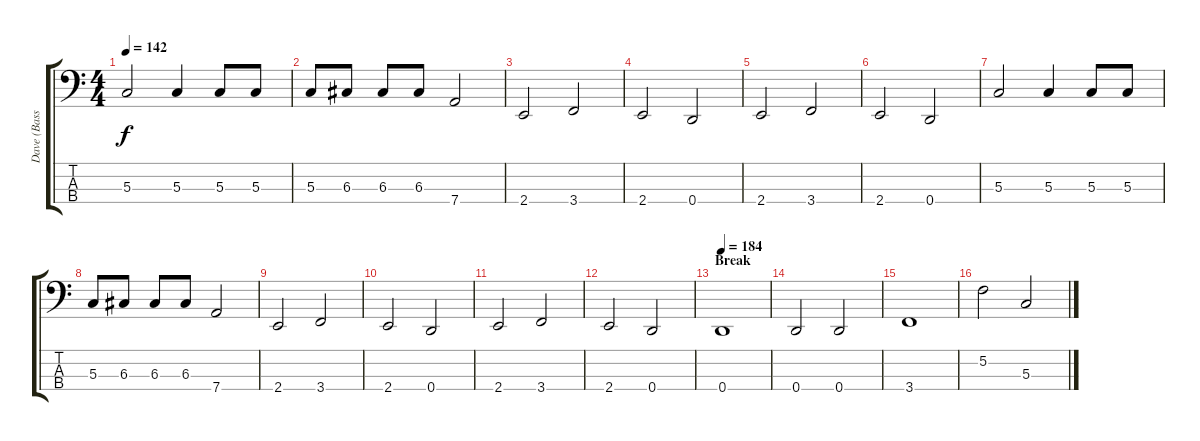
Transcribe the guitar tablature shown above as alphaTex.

\track ("Dave (Bass)" "Dave (Bass") {instrument electricbassfinger}
\staff {score tabs}
\tuning (F2 C2 G1 D1) {hide}
\ts (4 4)
\tempo 142
\clef f4
\ks c
5.3.2{dy f} 5.3.4 5.3.8 5.3.8 |
5.3.8 6.3.8 6.3.8 6.3.8 7.4.2 |
2.4.2 3.4.2 |
2.4.2 0.4.2 |
2.4.2 3.4.2 |
2.4.2 0.4.2 |
5.3.2 5.3.4 5.3.8 5.3.8 |
5.3.8 6.3.8 6.3.8 6.3.8 7.4.2 |
2.4.2 3.4.2 |
2.4.2 0.4.2 |
2.4.2 3.4.2 |
2.4.2 0.4.2 |
\section ("" "Break")
\tempo 184
0.4.1 |
0.4.2 0.4.2 |
3.4.1 |
5.2.2 5.3.2
